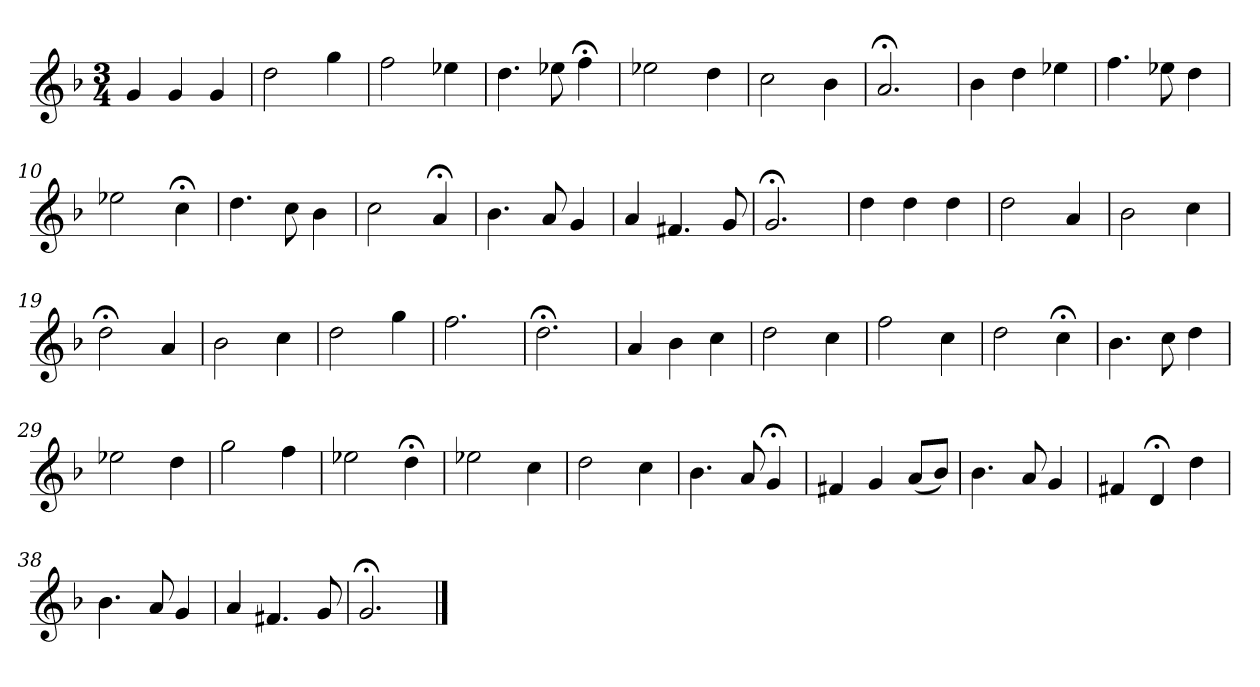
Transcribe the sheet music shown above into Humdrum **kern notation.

**kern
*part1
*staff1
*k[b-]
*G:dor
*M3/4
*MM120
=1
4g
4g
4g
=2
2dd
4gg
=3
2ff
4ee-X
=4
4.dd
8ee-X
4ff;<
=5
2ee-X
4dd
=6
2cc
4b-
=7
2.a;<
=8
4b-
4dd
4ee-X
=9
4.ff
8ee-X
4dd
=10
2ee-X
4cc;<
=11
4.dd
8cc
4b-
=12
2cc
4a;<
=13
4.b-
8a
4g
=14
4a
4.f#X
8g
=15
2.g;<
=16
4dd
4dd
4dd
=17
2dd
4a
=18
2b-
4cc
=19
2dd;<
4a
=20
2b-
4cc
=21
2dd
4gg
=22
2.ff
=23
2.dd;<
=24
4a
4b-
4cc
=25
2dd
4cc
=26
2ff
4cc
=27
2dd
4cc;<
=28
4.b-
8cc
4dd
=29
2ee-X
4dd
=30
2gg
4ff
=31
2ee-X
4dd;<
=32
2ee-X
4cc
=33
2dd
4cc
=34
4.b-
8a
4g;<
=35
4f#X
4g
(8aL
8b-J)
=36
4.b-
8a
4g
=37
4f#X
4d;<
4dd
=38
4.b-
8a
4g
=39
4a
4.f#X
8g
=40
2.g;<
==
*-
